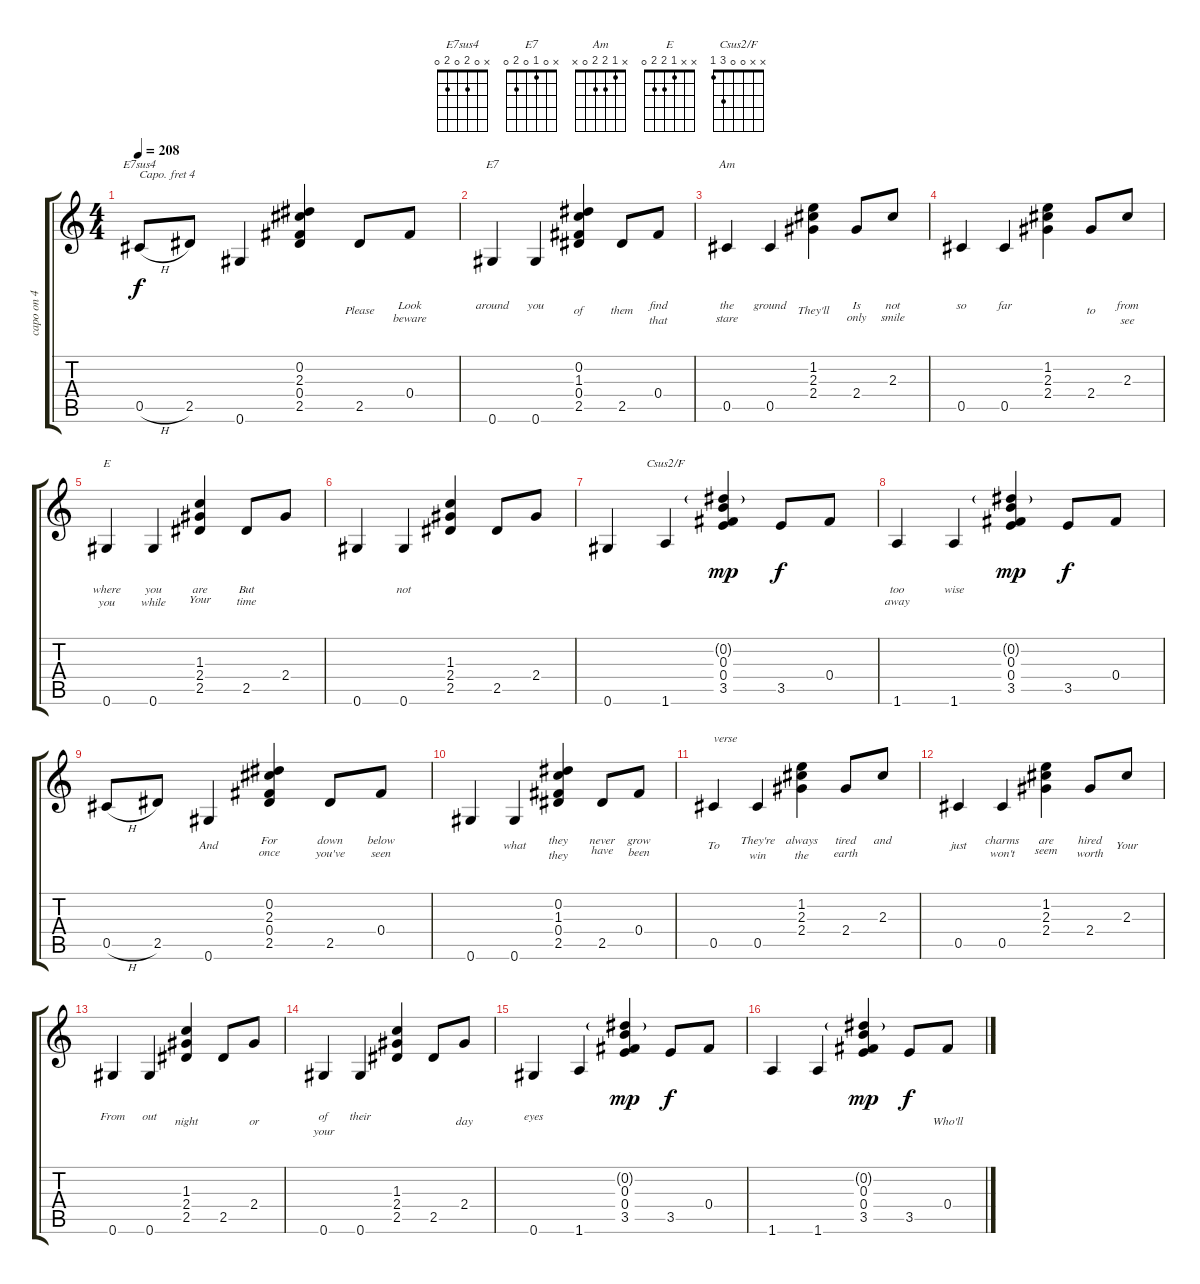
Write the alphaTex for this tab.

\track ("capo on 4" "capo on 4") {instrument acousticguitarsteel}
\staff {score tabs}
\capo 4
\tuning (E4 B3 G3 D3 A2 E2) {hide}
\chord ("E7sus4" x 0 2 0 2 0)
\chord ("E7" x 0 1 0 2 0)
\chord ("Am" x 1 2 2 0 x)
\chord ("E" x x 1 2 2 0)
\chord ("Csus2/F" x x 0 0 3 1)
\ts (4 4)
\tempo 208
\clef g2
\ks c
0.5{h}.8{ch "E7sus4" lyrics (0 "") lyrics (1 "") lyrics (2 "") lyrics (3 "") lyrics (4 "") dy f} 2.5.8{lyrics (0 "") lyrics (1 "") lyrics (2 "") lyrics (3 "") lyrics (4 "")} 0.6.4{lyrics (0 "") lyrics (1 "") lyrics (2 "") lyrics (3 "") lyrics (4 "")} (0.2 2.3 0.4 2.5).4{lyrics (0 "") lyrics (1 "") lyrics (2 "") lyrics (3 "") lyrics (4 "")} 2.5.8{lyrics (0 "") lyrics (1 "Please") lyrics (2 "") lyrics (3 "") lyrics (4 "")} 0.4.8{lyrics (0 "Look") lyrics (1 "beware") lyrics (2 "") lyrics (3 "") lyrics (4 "")} |
0.6.4{ch "E7" lyrics (0 "around") lyrics (1 "") lyrics (2 "") lyrics (3 "") lyrics (4 "")} 0.6.4{lyrics (0 "you") lyrics (1 "") lyrics (2 "") lyrics (3 "") lyrics (4 "")} (0.2 1.3 0.4 2.5).4{lyrics (0 "") lyrics (1 "of") lyrics (2 "") lyrics (3 "") lyrics (4 "")} 2.5.8{lyrics (0 "") lyrics (1 "them") lyrics (2 "") lyrics (3 "") lyrics (4 "")} 0.4.8{lyrics (0 "find") lyrics (1 "that") lyrics (2 "") lyrics (3 "") lyrics (4 "")} |
0.5.4{ch "Am" lyrics (0 "the") lyrics (1 "stare") lyrics (2 "") lyrics (3 "") lyrics (4 "")} 0.5.4{lyrics (0 "ground") lyrics (1 "") lyrics (2 "") lyrics (3 "") lyrics (4 "")} (1.2 2.3 2.4).4{lyrics (0 "") lyrics (1 "They'll") lyrics (2 "") lyrics (3 "") lyrics (4 "")} 2.4.8{lyrics (0 "Is") lyrics (1 "only") lyrics (2 "") lyrics (3 "") lyrics (4 "")} 2.3.8{lyrics (0 "not") lyrics (1 "smile") lyrics (2 "") lyrics (3 "") lyrics (4 "")} |
0.5.4{lyrics (0 "so") lyrics (1 "") lyrics (2 "") lyrics (3 "") lyrics (4 "")} 0.5.4{lyrics (0 "far") lyrics (1 "") lyrics (2 "") lyrics (3 "") lyrics (4 "")} (1.2 2.3 2.4).4{lyrics (0 "") lyrics (1 "") lyrics (2 "") lyrics (3 "") lyrics (4 "")} 2.4.8{lyrics (0 "") lyrics (1 "to") lyrics (2 "") lyrics (3 "") lyrics (4 "")} 2.3.8{lyrics (0 "from") lyrics (1 "see") lyrics (2 "") lyrics (3 "") lyrics (4 "")} |
0.6.4{ch "E" lyrics (0 "where") lyrics (1 "you") lyrics (2 "") lyrics (3 "") lyrics (4 "")} 0.6.4{lyrics (0 "you") lyrics (1 "while") lyrics (2 "") lyrics (3 "") lyrics (4 "")} (1.3 2.4 2.5).4{lyrics (0 "are") lyrics (1 "Your") lyrics (2 "") lyrics (3 "") lyrics (4 "")} 2.5.8{lyrics (0 "But") lyrics (1 "time") lyrics (2 "") lyrics (3 "") lyrics (4 "")} 2.4.8{lyrics (0 "") lyrics (1 "") lyrics (2 "") lyrics (3 "") lyrics (4 "")} |
0.6.4{lyrics (0 "") lyrics (1 "") lyrics (2 "") lyrics (3 "") lyrics (4 "")} 0.6.4{lyrics (0 "not") lyrics (1 "") lyrics (2 "") lyrics (3 "") lyrics (4 "")} (1.3 2.4 2.5).4{lyrics (0 "") lyrics (1 "") lyrics (2 "") lyrics (3 "") lyrics (4 "")} 2.5.8{lyrics (0 "") lyrics (1 "") lyrics (2 "") lyrics (3 "") lyrics (4 "")} 2.4.8{lyrics (0 "") lyrics (1 "") lyrics (2 "") lyrics (3 "") lyrics (4 "")} |
0.6.4{lyrics (0 "") lyrics (1 "") lyrics (2 "") lyrics (3 "") lyrics (4 "")} 1.6.4{ch "Csus2/F" lyrics (0 "") lyrics (1 "") lyrics (2 "") lyrics (3 "") lyrics (4 "")} (0.2{g} 0.3 0.4 3.5).4{lyrics (0 "") lyrics (1 "") lyrics (2 "") lyrics (3 "") lyrics (4 "") dy mp} 3.5.8{lyrics (0 "") lyrics (1 "") lyrics (2 "") lyrics (3 "") lyrics (4 "") dy f} 0.4.8{lyrics (0 "") lyrics (1 "") lyrics (2 "") lyrics (3 "") lyrics (4 "")} |
1.6.4{lyrics (0 "too") lyrics (1 "away") lyrics (2 "") lyrics (3 "") lyrics (4 "")} 1.6.4{lyrics (0 "wise") lyrics (1 "") lyrics (2 "") lyrics (3 "") lyrics (4 "")} (0.2{g} 0.3 0.4 3.5).4{lyrics (0 "") lyrics (1 "") lyrics (2 "") lyrics (3 "") lyrics (4 "") dy mp} 3.5.8{lyrics (0 "") lyrics (1 "") lyrics (2 "") lyrics (3 "") lyrics (4 "") dy f} 0.4.8{lyrics (0 "") lyrics (1 "") lyrics (2 "") lyrics (3 "") lyrics (4 "")} |
0.5{h}.8{lyrics (0 "") lyrics (1 "") lyrics (2 "") lyrics (3 "") lyrics (4 "")} 2.5.8{lyrics (0 "") lyrics (1 "") lyrics (2 "") lyrics (3 "") lyrics (4 "")} 0.6.4{lyrics (0 "") lyrics (1 "And") lyrics (2 "") lyrics (3 "") lyrics (4 "")} (0.2 2.3 0.4 2.5).4{lyrics (0 "For") lyrics (1 "once") lyrics (2 "") lyrics (3 "") lyrics (4 "")} 2.5.8{lyrics (0 "down") lyrics (1 "you've") lyrics (2 "") lyrics (3 "") lyrics (4 "")} 0.4.8{lyrics (0 "below") lyrics (1 "seen") lyrics (2 "") lyrics (3 "") lyrics (4 "")} |
0.6.4{lyrics (0 "") lyrics (1 "") lyrics (2 "") lyrics (3 "") lyrics (4 "")} 0.6.4{lyrics (0 "") lyrics (1 "what") lyrics (2 "") lyrics (3 "") lyrics (4 "")} (0.2 1.3 0.4 2.5).4{lyrics (0 "they") lyrics (1 "they") lyrics (2 "") lyrics (3 "") lyrics (4 "")} 2.5.8{lyrics (0 "never") lyrics (1 "have") lyrics (2 "") lyrics (3 "") lyrics (4 "")} 0.4.8{lyrics (0 "grow") lyrics (1 "been") lyrics (2 "") lyrics (3 "") lyrics (4 "")} |
0.5.4{txt "verse" lyrics (0 "") lyrics (1 "To") lyrics (2 "") lyrics (3 "") lyrics (4 "")} 0.5.4{lyrics (0 "They're") lyrics (1 "win") lyrics (2 "") lyrics (3 "") lyrics (4 "")} (1.2 2.3 2.4).4{lyrics (0 "always") lyrics (1 "the") lyrics (2 "") lyrics (3 "") lyrics (4 "")} 2.4.8{lyrics (0 "tired") lyrics (1 "earth") lyrics (2 "") lyrics (3 "") lyrics (4 "")} 2.3.8{lyrics (0 "and") lyrics (1 "") lyrics (2 "") lyrics (3 "") lyrics (4 "")} |
0.5.4{lyrics (0 "") lyrics (1 "just") lyrics (2 "") lyrics (3 "") lyrics (4 "")} 0.5.4{lyrics (0 "charms") lyrics (1 "won't") lyrics (2 "") lyrics (3 "") lyrics (4 "")} (1.2 2.3 2.4).4{lyrics (0 "are") lyrics (1 "seem") lyrics (2 "") lyrics (3 "") lyrics (4 "")} 2.4.8{lyrics (0 "hired") lyrics (1 "worth") lyrics (2 "") lyrics (3 "") lyrics (4 "")} 2.3.8{lyrics (0 "") lyrics (1 "Your") lyrics (2 "") lyrics (3 "") lyrics (4 "")} |
0.6.4{lyrics (0 "From") lyrics (1 "") lyrics (2 "") lyrics (3 "") lyrics (4 "")} 0.6.4{lyrics (0 "out") lyrics (1 "") lyrics (2 "") lyrics (3 "") lyrics (4 "")} (1.3 2.4 2.5).4{lyrics (0 "") lyrics (1 "night") lyrics (2 "") lyrics (3 "") lyrics (4 "")} 2.5.8{lyrics (0 "") lyrics (1 "") lyrics (2 "") lyrics (3 "") lyrics (4 "")} 2.4.8{lyrics (0 "") lyrics (1 "or") lyrics (2 "") lyrics (3 "") lyrics (4 "")} |
0.6.4{lyrics (0 "of") lyrics (1 "your") lyrics (2 "") lyrics (3 "") lyrics (4 "")} 0.6.4{lyrics (0 "their") lyrics (1 "") lyrics (2 "") lyrics (3 "") lyrics (4 "")} (1.3 2.4 2.5).4{lyrics (0 "") lyrics (1 "") lyrics (2 "") lyrics (3 "") lyrics (4 "")} 2.5.8{lyrics (0 "") lyrics (1 "") lyrics (2 "") lyrics (3 "") lyrics (4 "")} 2.4.8{lyrics (0 "") lyrics (1 "day") lyrics (2 "") lyrics (3 "") lyrics (4 "")} |
0.6.4{lyrics (0 "eyes") lyrics (1 "") lyrics (2 "") lyrics (3 "") lyrics (4 "")} 1.6.4{lyrics (0 "") lyrics (1 "") lyrics (2 "") lyrics (3 "") lyrics (4 "")} (0.2{g} 0.3 0.4 3.5).4{lyrics (0 "") lyrics (1 "") lyrics (2 "") lyrics (3 "") lyrics (4 "") dy mp} 3.5.8{lyrics (0 "") lyrics (1 "") lyrics (2 "") lyrics (3 "") lyrics (4 "") dy f} 0.4.8{lyrics (0 "") lyrics (1 "") lyrics (2 "") lyrics (3 "") lyrics (4 "")} |
1.6.4{lyrics (0 "") lyrics (1 "") lyrics (2 "") lyrics (3 "") lyrics (4 "")} 1.6.4{lyrics (0 "") lyrics (1 "") lyrics (2 "") lyrics (3 "") lyrics (4 "")} (0.2{g} 0.3 0.4 3.5).4{lyrics (0 "") lyrics (1 "") lyrics (2 "") lyrics (3 "") lyrics (4 "") dy mp} 3.5.8{lyrics (0 "") lyrics (1 "") lyrics (2 "") lyrics (3 "") lyrics (4 "") dy f} 0.4.8{lyrics (0 "") lyrics (1 "Who'll") lyrics (2 "") lyrics (3 "") lyrics (4 "")}
